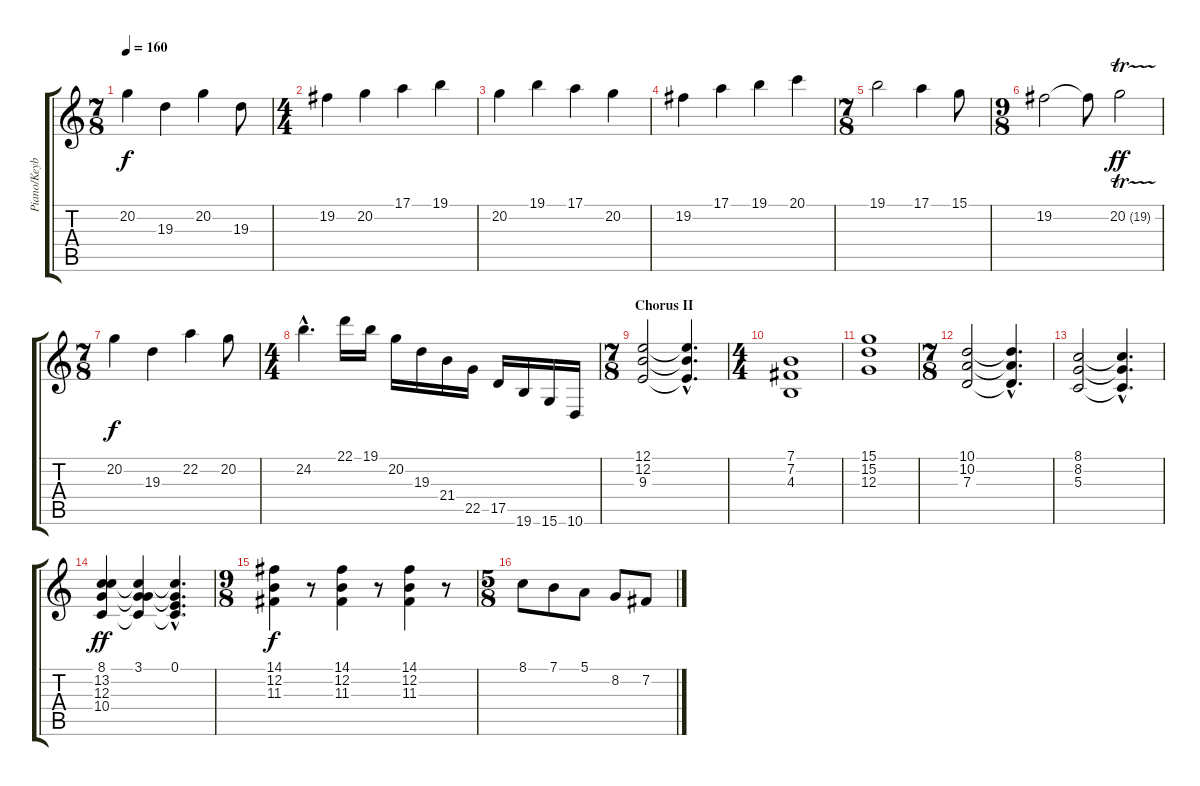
\track ("Piano/Keyboards (Solos)" "Piano/Keyb") {instrument brightacousticpiano}
\staff {score tabs}
\tuning (E4 B3 G3 D3 A2 E2) {hide}
\ts (7 8)
\tempo 160
\clef g2
\ks c
20.2.4{dy f} 19.3.4 20.2.4 19.3.8 |
\ts (4 4)
19.2.4 20.2.4 17.1.4 19.1.4 |
20.2.4 19.1.4 17.1.4 20.2.4 |
19.2.4 17.1.4 19.1.4 20.1.4 |
\ts (7 8)
19.1.2 17.1.4 15.1.8 |
\ts (9 8)
19.2.2 19.2{t}.8 20.2{tr (19 16)}.2{dy ff} |
\ts (7 8)
20.2.4{dy f} 19.3.4 22.2.4 20.2.8 |
\ts (4 4)
24.2{hac}.4{d} 22.1.16 19.1.16 20.2.16 19.3.16 21.4.16 22.5.16 17.5.16 19.6.16 15.6.16 10.6.16 |
\ts (7 8)
\section ("" "Chorus II")
(12.1 12.2 9.3).2{volume 11 instrument stringensemble1} (12.1{hac t} 12.2{hac t} 9.3{hac t}).4{d} |
\ts (4 4)
(7.1 7.2 4.3).1 |
(15.1 15.2 12.3).1 |
\ts (7 8)
(10.1 10.2 7.3).2 (10.1{hac t} 10.2{hac t} 7.3{hac t}).4{d} |
(8.1 8.2 5.3).2 (8.1{hac t} 8.2{hac t} 5.3{hac t}).4{d} |
(8.1 13.2 12.3 10.4).4{dy ff} (3.1 13.2{t} 12.3{t} 10.4{t}).4 (0.1{hac} 13.2{hac t} 12.3{hac t} 10.4{hac t}).4{d} |
\ts (9 8)
(14.1 12.2 11.3).4{dy f} r.8 (14.1 12.2 11.3).4 r.8 (14.1 12.2 11.3).4 r.8 |
\ts (5 8)
8.1.8{instrument fx5brightness} 7.1.8 5.1.8 8.2.8 7.2.8
